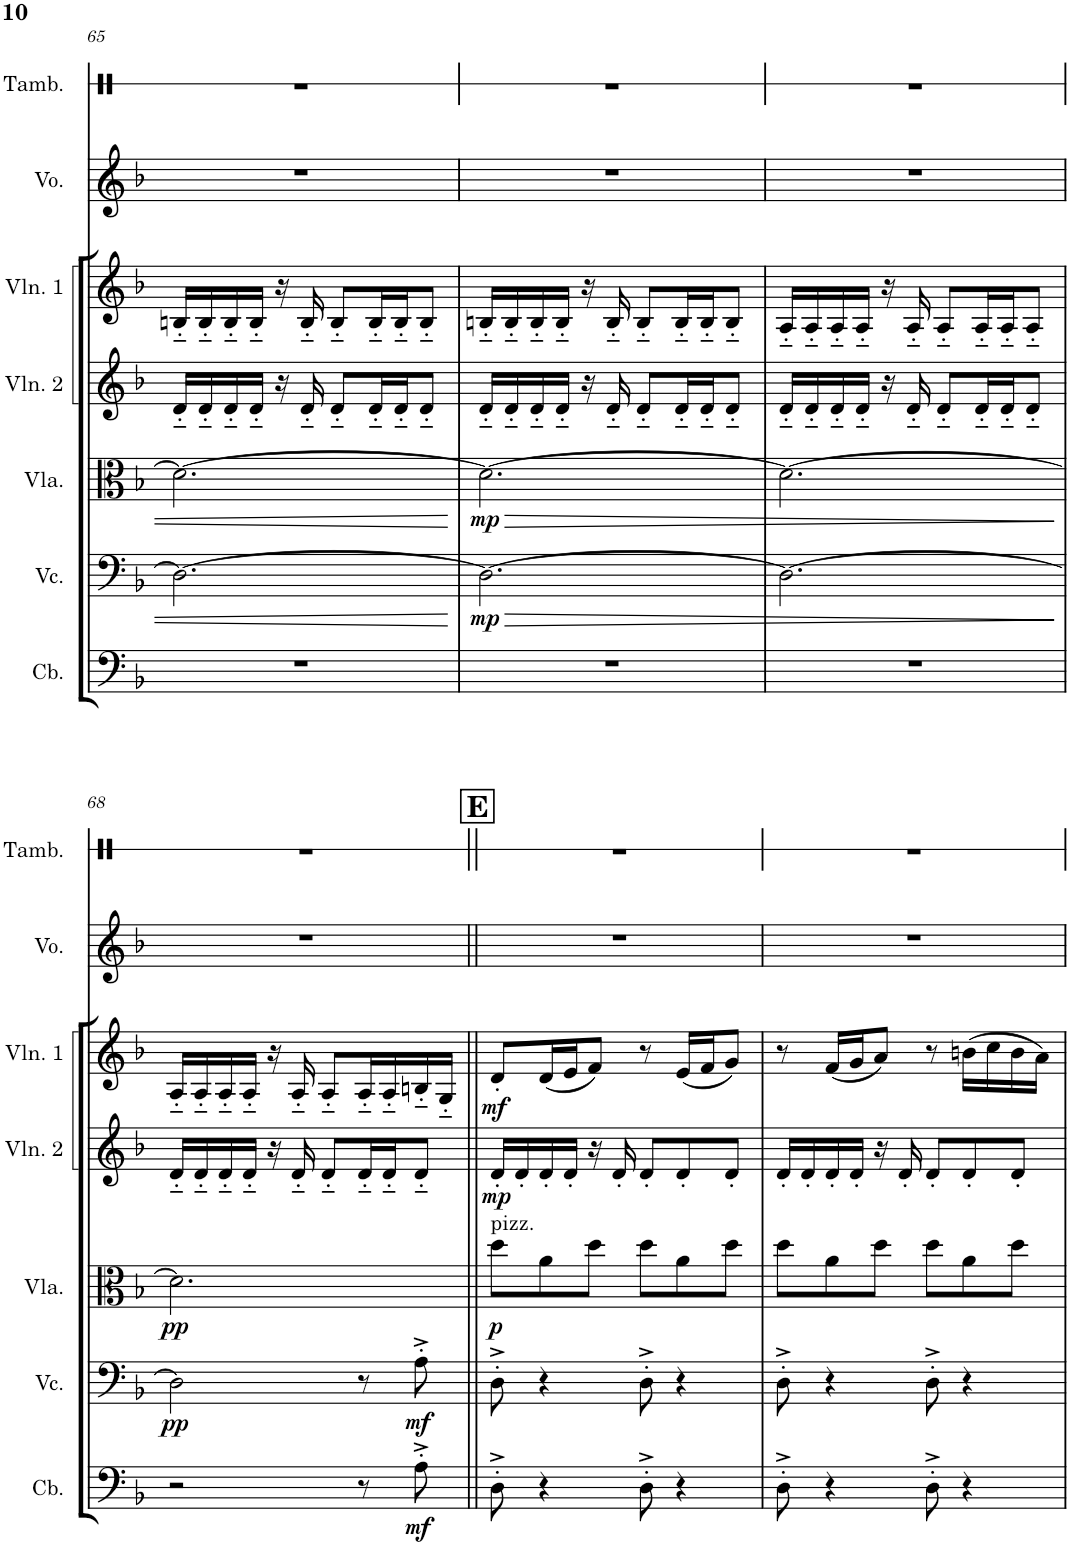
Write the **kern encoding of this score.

**kern	**dynam	**kern	**dynam	**kern	**dynam	**kern	**dynam	**kern	**dynam	**kern	**kern
*part7	*part7	*part6	*part6	*part5	*part5	*part4	*part4	*part3	*part3	*part2	*part1
*staff7	*staff7	*staff6	*staff6	*staff5	*staff5	*staff4	*staff4	*staff3	*staff3	*staff2	*staff1
*I"低音提琴	*	*I"大提琴	*	*I"中提琴	*	*I"小提琴 2	*	*I"小提琴 1	*	*I"人声	*I"铃鼓
!!LO:PB:g=z
*clefF4	*	*clefF4	*	*clefC3	*	*clefG2	*	*clefG2	*	*clefG2	*clefX
*Trd7c12	*	*	*	*	*	*	*	*	*	*	*
*k[b-]	*	*k[b-]	*	*k[b-]	*	*k[b-]	*	*k[b-]	*	*k[b-]	*k[]
*M6/8	*	*M6/8	*	*M6/8	*	*M6/8	*	*M6/8	*	*M6/8	*M6/8
=65	=65	=65	=65	=65	=65	=65	=65	=65	=65	=65	=65
2.r	.	2.D\_	.	2.d\_	.	16d'~/LL	.	16Bn'~/LL	.	2.r	2.r
.	.	.	.	.	.	16d'~/	.	16B'~/	.	.	.
.	.	.	.	.	.	16d'~/	.	16B'~/	.	.	.
.	.	.	.	.	.	16d'~/JJ	.	16B'~/JJ	.	.	.
.	.	.	.	.	.	16r	.	16r	.	.	.
.	.	.	.	.	.	16d'~/	.	16B'~/	.	.	.
.	.	.	.	.	.	8d'~/L	.	8B'~/L	.	.	.
.	.	.	.	.	.	16d'~/L	.	16B'~/L	.	.	.
.	.	.	.	.	.	16d'~/J	.	16B'~/J	.	.	.
.	.	.	.	.	.	8d'~/J	.	8B'~/J	.	.	.
=66	=66	=66	=66	=66	=66	=66	=66	=66	=66	=66	=66
!	!	!	!LO:HP:b	!	!LO:HP:b	!	!	!	!	!	!
!	!	!	!LO:DY:n=1:b	!	!LO:DY:n=1:b	!	!	!	!	!	!
2.r	.	2.D\_	> mp	2.d\_	> mp	16d'~/LL	.	16Bn'~/LL	.	2.r	2.r
.	.	.	.	.	.	16d'~/	.	16B'~/	.	.	.
.	.	.	.	.	.	16d'~/	.	16B'~/	.	.	.
.	.	.	.	.	.	16d'~/JJ	.	16B'~/JJ	.	.	.
.	.	.	.	.	.	16r	.	16r	.	.	.
.	.	.	.	.	.	16d'~/	.	16B'~/	.	.	.
.	.	.	.	.	.	8d'~/L	.	8B'~/L	.	.	.
.	.	.	.	.	.	16d'~/L	.	16B'~/L	.	.	.
.	.	.	.	.	.	16d'~/J	.	16B'~/J	.	.	.
.	.	.	.	.	.	8d'~/J	.	8B'~/J	.	.	.
=67	=67	=67	=67	=67	=67	=67	=67	=67	=67	=67	=67
2.r	.	2.D\_	.	2.d\_	.	16d'~/LL	.	16A'~/LL	.	2.r	2.r
.	.	.	.	.	.	16d'~/	.	16A'~/	.	.	.
.	.	.	.	.	.	16d'~/	.	16A'~/	.	.	.
.	.	.	.	.	.	16d'~/JJ	.	16A'~/JJ	.	.	.
.	.	.	.	.	.	16r	.	16r	.	.	.
.	.	.	.	.	.	16d'~/	.	16A'~/	.	.	.
.	.	.	.	.	.	8d'~/L	.	8A'~/L	.	.	.
.	.	.	.	.	.	16d'~/L	.	16A'~/L	.	.	.
.	.	.	.	.	.	16d'~/J	.	16A'~/J	.	.	.
.	.	.	.	.	.	8d'~/J	.	8A'~/J	.	.	.
.	.	.	]	.	]	.	.	.	.	.	.
!!LO:LB:g=z
=68	=68	=68	=68	=68	=68	=68	=68	=68	=68	=68	=68
!	!	!	!LO:DY:b	!	!LO:DY:b	!	!	!	!	!	!
2r	.	2D\]	pp	2.d\]	pp	16d'~/LL	.	16A'~/LL	.	2.r	2.r
.	.	.	.	.	.	16d'~/	.	16A'~/	.	.	.
.	.	.	.	.	.	16d'~/	.	16A'~/	.	.	.
.	.	.	.	.	.	16d'~/JJ	.	16A'~/JJ	.	.	.
.	.	.	.	.	.	16r	.	16r	.	.	.
.	.	.	.	.	.	16d'~/	.	16A'~/	.	.	.
.	.	.	.	.	.	8d'~/L	.	8A'~/L	.	.	.
8r	.	8r	.	.	.	16d'~/L	.	16A'~/L	.	.	.
.	.	.	.	.	.	16d'~/J	.	16A'~/	.	.	.
!	!LO:DY:b	!	!LO:DY:b	!	!	!	!	!	!	!	!
8A'^\	mf	8A'^\	mf	.	.	8d'~/J	.	16Bn'~/	.	.	.
.	.	.	.	.	.	.	.	16G'~/JJ	.	.	.
!!LO:REH:place=s1:a:B:cj:fs=14:t=E
=69||	=69||	=69||	=69||	=69||	=69||	=69||	=69||	=69||	=69||	=69||	=69||
!	!	!	!	!LO:TX:a:t=pizz.	!	!	!	!	!	!	!
!	!	!	!	!	!LO:DY:b	!	!LO:DY:b	!	!LO:DY:b	!	!
8D'^\	.	8D'^\	.	8dd\L	p	16d'/LL	mp	8d'/L	mf	2.r	2.r
.	.	.	.	.	.	16d'/	.	.	.	.	.
4r	.	4r	.	8a\	.	16d'/	.	(16d/L	.	.	.
.	.	.	.	.	.	16d'/JJ	.	16e/J	.	.	.
.	.	.	.	8dd\J	.	16r	.	8f/J)	.	.	.
.	.	.	.	.	.	16d'/	.	.	.	.	.
8D'^\	.	8D'^\	.	8dd\L	.	8d'/L	.	8r	.	.	.
4r	.	4r	.	8a\	.	8d'/	.	(16e/LL	.	.	.
.	.	.	.	.	.	.	.	16f/J	.	.	.
.	.	.	.	8dd\J	.	8d'/J	.	8g/J)	.	.	.
=70	=70	=70	=70	=70	=70	=70	=70	=70	=70	=70	=70
8D'^\	.	8D'^\	.	8dd\L	.	16d'/LL	.	8r	.	2.r	2.r
.	.	.	.	.	.	16d'/	.	.	.	.	.
4r	.	4r	.	8a\	.	16d'/	.	(16f/LL	.	.	.
.	.	.	.	.	.	16d'/JJ	.	16g/J	.	.	.
.	.	.	.	8dd\J	.	16r	.	8a/J)	.	.	.
.	.	.	.	.	.	16d'/	.	.	.	.	.
8D'^\	.	8D'^\	.	8dd\L	.	8d'/L	.	8r	.	.	.
4r	.	4r	.	8a\	.	8d'/	.	(16bn\LL	.	.	.
.	.	.	.	.	.	.	.	16cc\	.	.	.
.	.	.	.	8dd\J	.	8d'/J	.	16b\	.	.	.
.	.	.	.	.	.	.	.	16a\JJ)	.	.	.
=	=	=	=	=	=	=	=	=	=	=	=
*-	*-	*-	*-	*-	*-	*-	*-	*-	*-	*-	*-
